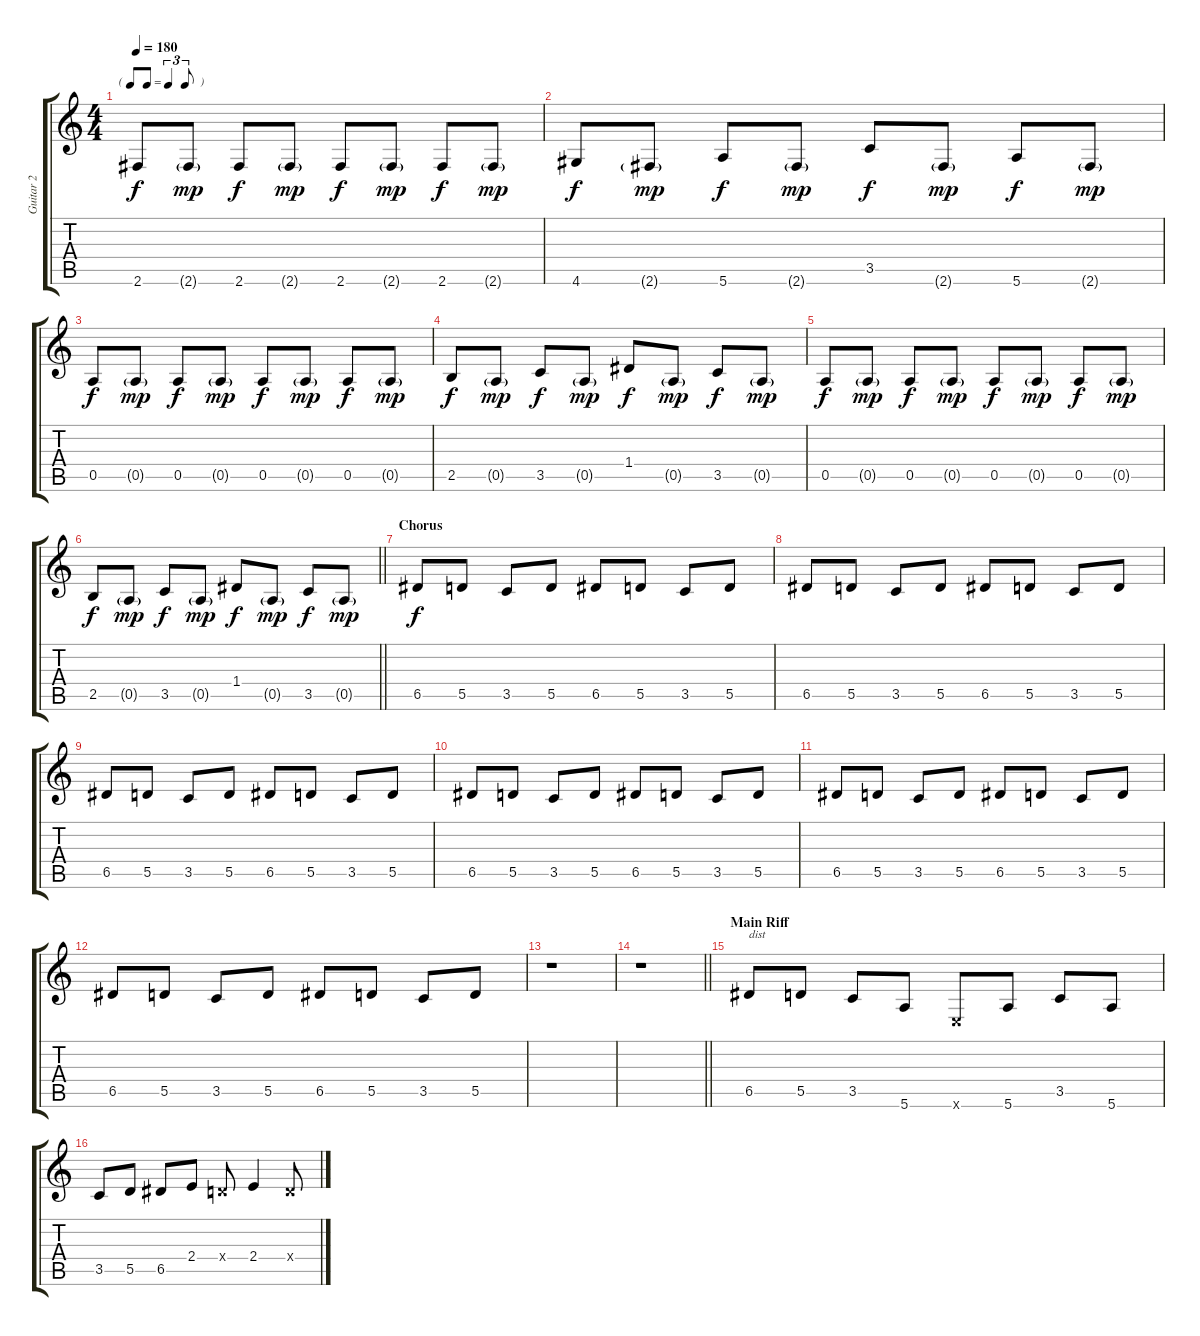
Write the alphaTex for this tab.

\track ("Guitar 2" "Guitar 2") {instrument electricguitarmuted}
\staff {score tabs}
\tuning (E4 B3 G3 D3 A2 E2) {hide}
\ts (4 4)
\tf triplet8th
\tempo 180
\clef g2
\ks c
2.6.8{dy f} 2.6{g}.8{dy mp} 2.6.8{dy f} 2.6{g}.8{dy mp} 2.6.8{dy f} 2.6{g}.8{dy mp} 2.6.8{dy f} 2.6{g}.8{dy mp} |
4.6.8{dy f} 2.6{g}.8{dy mp} 5.6.8{dy f} 2.6{g}.8{dy mp} 3.5.8{dy f} 2.6{g}.8{dy mp} 5.6.8{dy f} 2.6{g}.8{dy mp} |
0.5.8{dy f} 0.5{g}.8{dy mp} 0.5.8{dy f} 0.5{g}.8{dy mp} 0.5.8{dy f} 0.5{g}.8{dy mp} 0.5.8{dy f} 0.5{g}.8{dy mp} |
2.5.8{dy f} 0.5{g}.8{dy mp} 3.5.8{dy f} 0.5{g}.8{dy mp} 1.4.8{dy f} 0.5{g}.8{dy mp} 3.5.8{dy f} 0.5{g}.8{dy mp} |
0.5.8{dy f} 0.5{g}.8{dy mp} 0.5.8{dy f} 0.5{g}.8{dy mp} 0.5.8{dy f} 0.5{g}.8{dy mp} 0.5.8{dy f} 0.5{g}.8{dy mp} |
\barLineRight lightlight
2.5.8{dy f} 0.5{g}.8{dy mp} 3.5.8{dy f} 0.5{g}.8{dy mp} 1.4.8{dy f} 0.5{g}.8{dy mp} 3.5.8{dy f} 0.5{g}.8{dy mp} |
\section ("" "Chorus")
6.5.8{dy f} 5.5.8 3.5.8 5.5.8 6.5.8 5.5.8 3.5.8 5.5.8 |
6.5.8 5.5.8 3.5.8 5.5.8 6.5.8 5.5.8 3.5.8 5.5.8 |
6.5.8 5.5.8 3.5.8 5.5.8 6.5.8 5.5.8 3.5.8 5.5.8 |
6.5.8 5.5.8 3.5.8 5.5.8 6.5.8 5.5.8 3.5.8 5.5.8 |
6.5.8 5.5.8 3.5.8 5.5.8 6.5.8 5.5.8 3.5.8 5.5.8 |
6.5.8 5.5.8 3.5.8 5.5.8 6.5.8 5.5.8 3.5.8 5.5.8 |
r.1 |
\barLineRight lightlight
r.1 |
\section ("" "Main Riff")
6.5.8{txt "dist" instrument distortionguitar} 5.5.8 3.5.8 5.6.8 0.6{x}.8 5.6.8 3.5.8 5.6.8 |
3.5.8 5.5.8 6.5.8 2.4.8 0.4{x}.8 2.4.4 0.4{x}.8
